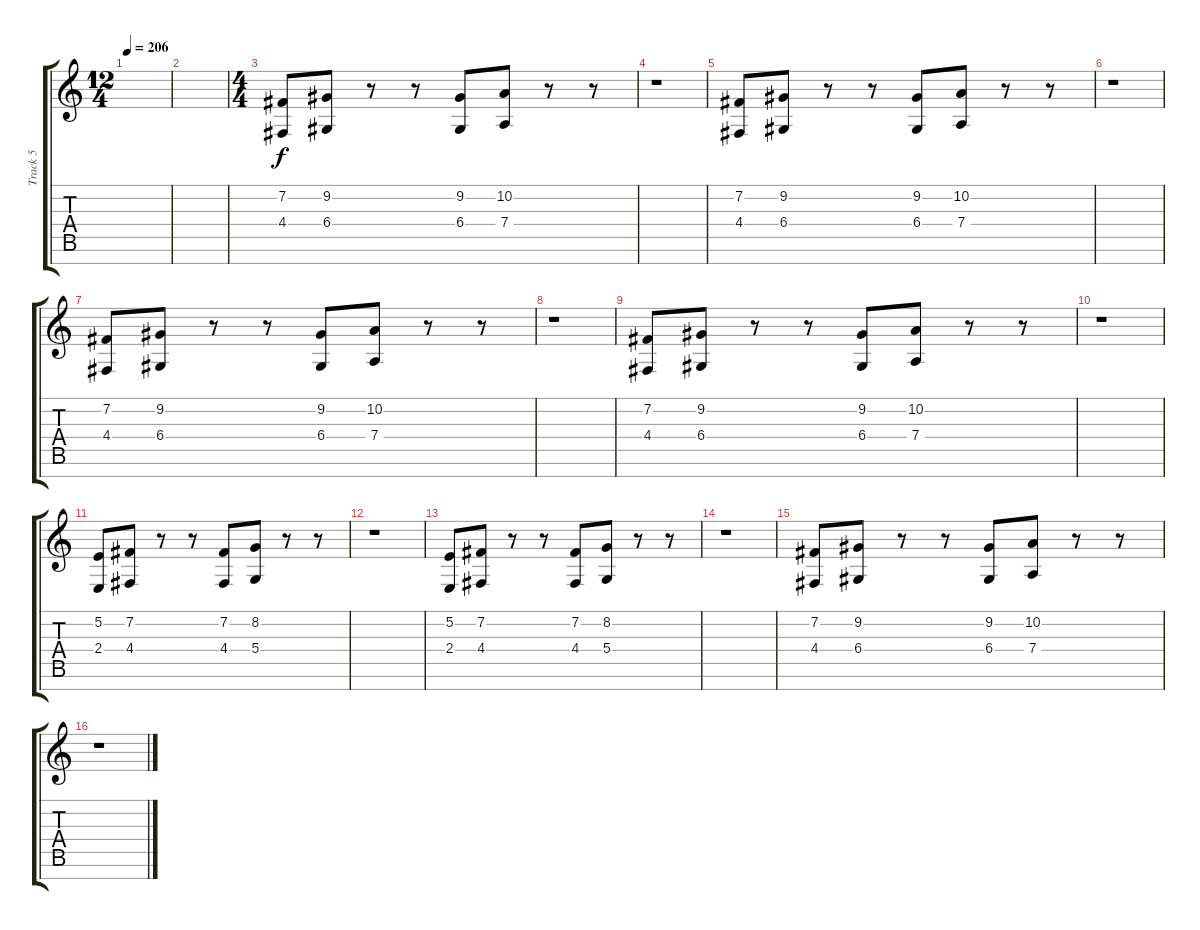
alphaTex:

\track ("Track 5" "Track 5") {instrument stringensemble1}
\staff {score tabs}
\tuning (E4 B3 G3 D3 A2 E2 B1) {hide}
\ts (12 4)
\tempo 206
\clef g2
\ks c
|
|
\ts (4 4)
(7.2 4.4).8{instrument stringensemble1} (9.2 6.4).8 r.8 r.8 (9.2 6.4).8 (10.2 7.4).8 r.8 r.8 |
r.1 |
(7.2 4.4).8{instrument stringensemble1} (9.2 6.4).8 r.8 r.8 (9.2 6.4).8 (10.2 7.4).8 r.8 r.8 |
r.1 |
(7.2 4.4).8{instrument stringensemble1} (9.2 6.4).8 r.8 r.8 (9.2 6.4).8 (10.2 7.4).8 r.8 r.8 |
r.1 |
(7.2 4.4).8{instrument stringensemble1} (9.2 6.4).8 r.8 r.8 (9.2 6.4).8 (10.2 7.4).8 r.8 r.8 |
r.1 |
(5.2 2.4).8{instrument stringensemble1} (7.2 4.4).8 r.8 r.8 (7.2 4.4).8 (8.2 5.4).8 r.8 r.8 |
r.1 |
(5.2 2.4).8{instrument stringensemble1} (7.2 4.4).8 r.8 r.8 (7.2 4.4).8 (8.2 5.4).8 r.8 r.8 |
r.1 |
(7.2 4.4).8{instrument stringensemble1} (9.2 6.4).8 r.8 r.8 (9.2 6.4).8 (10.2 7.4).8 r.8 r.8 |
r.1
